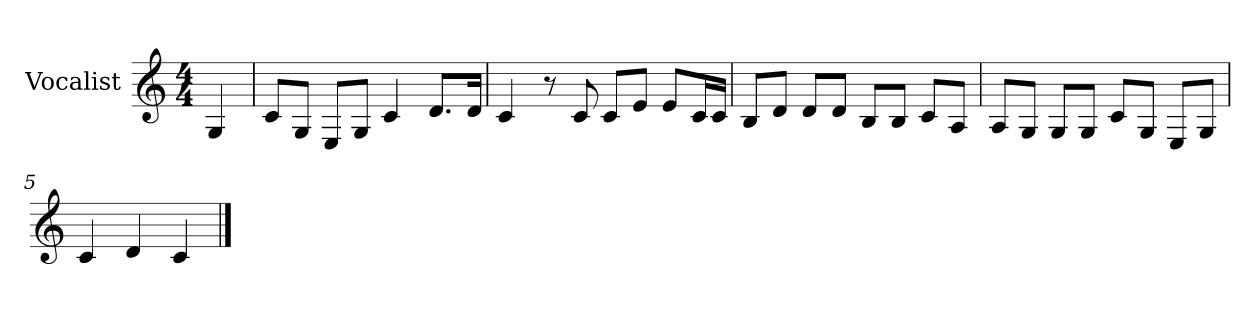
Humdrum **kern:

**kern
*part1
*staff1
*I"Vocalist
*k[]
*C:
*M4/4
=
4G
=1
8cL
8GJ
8EL
8GJ
4c
8.dL
16dJk
=2
4c
8r
8c
8cL
8eJ
8eL
16cL
16cJJ
=3
8BL
8dJ
8dL
8dJ
8BL
8BJ
8cL
8AJ
=4
8AL
8GJ
8GL
8GJ
8cL
8GJ
8EL
8GJ
=5
4c
4d
4c
==
*-
